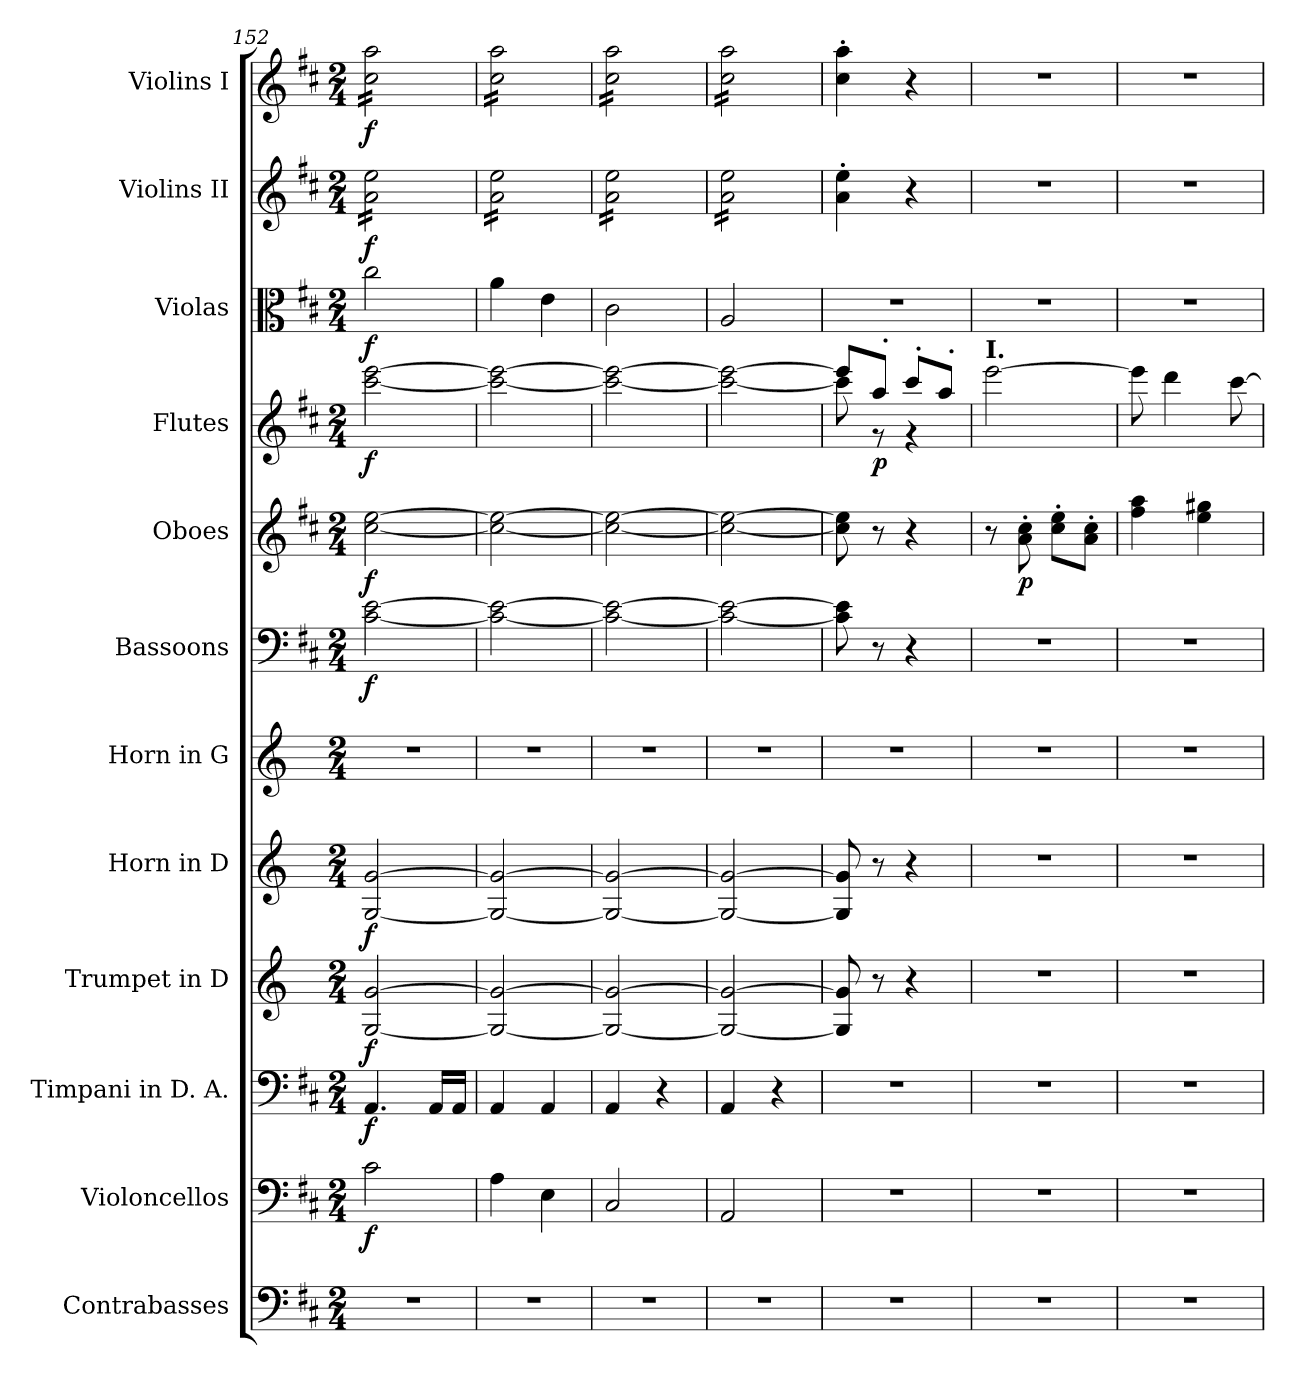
**kern	**kern	**dynam	**kern	**dynam	**kern	**dynam	**kern	**dynam	**kern	**kern	**dynam	**kern	**dynam	**kern	**dynam	**kern	**dynam	**kern	**dynam	**kern	**dynam
*part12	*part11	*part11	*part10	*part10	*part9	*part9	*part8	*part8	*part7	*part6	*part6	*part5	*part5	*part4	*part4	*part3	*part3	*part2	*part2	*part1	*part1
*staff12	*staff11	*staff11	*staff10	*staff10	*staff9	*staff9	*staff8	*staff8	*staff7	*staff6	*staff6	*staff5	*staff5	*staff4	*staff4	*staff3	*staff3	*staff2	*staff2	*staff1	*staff1
*I"Contrabasses	*I"Violoncellos	*	*I"Timpani in D. A.	*	*I"Trumpet in D	*	*I"Horn in D	*	*I"Horn in G	*I"Bassoons	*	*I"Oboes	*	*I"Flutes	*	*I"Violas	*	*I"Violins II	*	*I"Violins I	*
*I'Cb.	*I'Vc.	*	*	*	*	*	*	*	*	*I'Bsn.	*	*I'Ob.	*	*I'Fl.	*	*I'Vla.	*	*I'Vln. II	*	*I'Vln. I	*
*clefF4	*clefF4	*	*clefF4	*	*clefG2	*	*clefG2	*	*clefG2	*clefF4	*	*clefG2	*	*clefG2	*	*clefC3	*	*clefG2	*	*clefG2	*
*ITrd7c12	*	*	*	*	*ITrd-1c-2	*	*ITrd6c10	*	*ITrd3c5	*	*	*	*	*	*	*	*	*	*	*	*
*k[f#c#]	*k[f#c#]	*	*k[f#c#]	*	*k[f#c#]	*	*k[f#c#]	*	*k[f#]	*k[f#c#]	*	*k[f#c#]	*	*k[f#c#]	*	*k[f#c#]	*	*k[f#c#]	*	*k[f#c#]	*
*M2/4	*M2/4	*	*M2/4	*	*M2/4	*	*M2/4	*	*M2/4	*M2/4	*	*M2/4	*	*M2/4	*	*M2/4	*	*M2/4	*	*M2/4	*
=152	=152	=152	=152	=152	=152	=152	=152	=152	=152	=152	=152	=152	=152	=152	=152	=152	=152	=152	=152	=152	=152
!	!	!LO:DY:b	!	!LO:DY:b	!	!LO:DY:b	!	!LO:DY:b	!	!	!LO:DY:b	!	!LO:DY:b	!	!LO:DY:b	!	!LO:DY:b	!	!LO:DY:b	!	!LO:DY:b
*	*	*	*	*	*	*	*	*	*	*	*	*	*	*	*	*	*	*tremolo	*	*	*
*	*	*	*	*	*	*	*	*	*	*	*	*	*	*	*	*	*	*	*	*tremolo	*
2r	2c#\	f	4.AA/	f	[2A/ [2a/	f	[2AA/ [2A/	f	2r	[2c#\ [2e\	f	[2cc#\ [2ee\	f	[2ccc#\ [2eee\	f	2cc#\	f	16a\ 16ee\LL	f	16cc#\ 16aa\LL	f
.	.	.	.	.	.	.	.	.	.	.	.	.	.	.	.	.	.	16a\ 16ee\	.	16cc#\ 16aa\	.
.	.	.	.	.	.	.	.	.	.	.	.	.	.	.	.	.	.	16a\ 16ee\	.	16cc#\ 16aa\	.
.	.	.	.	.	.	.	.	.	.	.	.	.	.	.	.	.	.	16a\ 16ee\	.	16cc#\ 16aa\	.
.	.	.	.	.	.	.	.	.	.	.	.	.	.	.	.	.	.	16a\ 16ee\	.	16cc#\ 16aa\	.
.	.	.	.	.	.	.	.	.	.	.	.	.	.	.	.	.	.	16a\ 16ee\	.	16cc#\ 16aa\	.
.	.	.	16AA/LL	.	.	.	.	.	.	.	.	.	.	.	.	.	.	16a\ 16ee\	.	16cc#\ 16aa\	.
.	.	.	16AA/JJ	.	.	.	.	.	.	.	.	.	.	.	.	.	.	16a\ 16ee\JJ	.	16cc#\ 16aa\JJ	.
=153	=153	=153	=153	=153	=153	=153	=153	=153	=153	=153	=153	=153	=153	=153	=153	=153	=153	=153	=153	=153	=153
2r	4A\	.	4AA/	.	2A/_ 2a/_	.	2AA/_ 2A/_	.	2r	2c#\_ 2e\_	.	2cc#\_ 2ee\_	.	2ccc#\_ 2eee\_	.	4a\	.	16a\ 16ee\LL	.	16cc#\ 16aa\LL	.
.	.	.	.	.	.	.	.	.	.	.	.	.	.	.	.	.	.	16a\ 16ee\	.	16cc#\ 16aa\	.
.	.	.	.	.	.	.	.	.	.	.	.	.	.	.	.	.	.	16a\ 16ee\	.	16cc#\ 16aa\	.
.	.	.	.	.	.	.	.	.	.	.	.	.	.	.	.	.	.	16a\ 16ee\	.	16cc#\ 16aa\	.
.	4E\	.	4AA/	.	.	.	.	.	.	.	.	.	.	.	.	4e\	.	16a\ 16ee\	.	16cc#\ 16aa\	.
.	.	.	.	.	.	.	.	.	.	.	.	.	.	.	.	.	.	16a\ 16ee\	.	16cc#\ 16aa\	.
.	.	.	.	.	.	.	.	.	.	.	.	.	.	.	.	.	.	16a\ 16ee\	.	16cc#\ 16aa\	.
.	.	.	.	.	.	.	.	.	.	.	.	.	.	.	.	.	.	16a\ 16ee\JJ	.	16cc#\ 16aa\JJ	.
=154	=154	=154	=154	=154	=154	=154	=154	=154	=154	=154	=154	=154	=154	=154	=154	=154	=154	=154	=154	=154	=154
2r	2C#/	.	4AA/	.	2A/_ 2a/_	.	2AA/_ 2A/_	.	2r	2c#\_ 2e\_	.	2cc#\_ 2ee\_	.	2ccc#\_ 2eee\_	.	2c#\	.	16a\ 16ee\LL	.	16cc#\ 16aa\LL	.
.	.	.	.	.	.	.	.	.	.	.	.	.	.	.	.	.	.	16a\ 16ee\	.	16cc#\ 16aa\	.
.	.	.	.	.	.	.	.	.	.	.	.	.	.	.	.	.	.	16a\ 16ee\	.	16cc#\ 16aa\	.
.	.	.	.	.	.	.	.	.	.	.	.	.	.	.	.	.	.	16a\ 16ee\	.	16cc#\ 16aa\	.
.	.	.	4r	.	.	.	.	.	.	.	.	.	.	.	.	.	.	16a\ 16ee\	.	16cc#\ 16aa\	.
.	.	.	.	.	.	.	.	.	.	.	.	.	.	.	.	.	.	16a\ 16ee\	.	16cc#\ 16aa\	.
.	.	.	.	.	.	.	.	.	.	.	.	.	.	.	.	.	.	16a\ 16ee\	.	16cc#\ 16aa\	.
.	.	.	.	.	.	.	.	.	.	.	.	.	.	.	.	.	.	16a\ 16ee\JJ	.	16cc#\ 16aa\JJ	.
=155	=155	=155	=155	=155	=155	=155	=155	=155	=155	=155	=155	=155	=155	=155	=155	=155	=155	=155	=155	=155	=155
2r	2AA/	.	4AA/	.	2A/_ 2a/_	.	2AA/_ 2A/_	.	2r	2c#\_ 2e\_	.	2cc#\_ 2ee\_	.	2ccc#\_ 2eee\_	.	2A/	.	16a\ 16ee\LL	.	16cc#\ 16aa\LL	.
.	.	.	.	.	.	.	.	.	.	.	.	.	.	.	.	.	.	16a\ 16ee\	.	16cc#\ 16aa\	.
.	.	.	.	.	.	.	.	.	.	.	.	.	.	.	.	.	.	16a\ 16ee\	.	16cc#\ 16aa\	.
.	.	.	.	.	.	.	.	.	.	.	.	.	.	.	.	.	.	16a\ 16ee\	.	16cc#\ 16aa\	.
.	.	.	4r	.	.	.	.	.	.	.	.	.	.	.	.	.	.	16a\ 16ee\	.	16cc#\ 16aa\	.
.	.	.	.	.	.	.	.	.	.	.	.	.	.	.	.	.	.	16a\ 16ee\	.	16cc#\ 16aa\	.
.	.	.	.	.	.	.	.	.	.	.	.	.	.	.	.	.	.	16a\ 16ee\	.	16cc#\ 16aa\	.
.	.	.	.	.	.	.	.	.	.	.	.	.	.	.	.	.	.	16a\ 16ee\JJ	.	16cc#\ 16aa\JJ	.
*	*	*	*	*	*	*	*	*	*	*	*	*	*	*	*	*	*	*	*	*Xtremolo	*
*	*	*	*	*	*	*	*	*	*	*	*	*	*	*	*	*	*	*Xtremolo	*	*	*
!!LO:PB:g=z
=156	=156	=156	=156	=156	=156	=156	=156	=156	=156	=156	=156	=156	=156	=156	=156	=156	=156	=156	=156	=156	=156
*	*	*	*	*	*	*	*	*	*	*	*	*	*	*^	*	*	*	*	*	*	*
2r	2r	.	2r	.	8A/] 8a/]	.	8AA/] 8A/]	.	2r	8c#\] 8e\]	.	8cc#\] 8ee\]	.	8eee/L]	8ccc#\]	.	2r	.	4a\' 4ee\'	.	4cc#\' 4aa\'	.
!	!	!	!	!	!	!	!	!	!	!	!	!	!	!	!	!LO:DY:b	!	!	!	!	!	!
.	.	.	.	.	8r	.	8r	.	.	8r	.	8r	.	8aa'/J	8r	p	.	.	.	.	.	.
.	.	.	.	.	4r	.	4r	.	.	4r	.	4r	.	8ccc#'/L	4r	.	.	.	4r	.	4r	.
.	.	.	.	.	.	.	.	.	.	.	.	.	.	8aa'/J	.	.	.	.	.	.	.	.
*	*	*	*	*	*	*	*	*	*	*	*	*	*	*v	*v	*	*	*	*	*	*	*
=157	=157	=157	=157	=157	=157	=157	=157	=157	=157	=157	=157	=157	=157	=157	=157	=157	=157	=157	=157	=157	=157
!	!	!	!	!	!	!	!	!	!	!	!	!	!	!LO:TX:a:B:t=I.	!	!	!	!	!	!	!
2r	2r	.	2r	.	2r	.	2r	.	2r	2r	.	8r	.	[2eee\	.	2r	.	2r	.	2r	.
!	!	!	!	!	!	!	!	!	!	!	!	!	!LO:DY:b	!	!	!	!	!	!	!	!
.	.	.	.	.	.	.	.	.	.	.	.	8a\' 8cc#\'	p	.	.	.	.	.	.	.	.
.	.	.	.	.	.	.	.	.	.	.	.	8cc#\' 8ee\'L	.	.	.	.	.	.	.	.	.
.	.	.	.	.	.	.	.	.	.	.	.	8a\' 8cc#\'J	.	.	.	.	.	.	.	.	.
=158	=158	=158	=158	=158	=158	=158	=158	=158	=158	=158	=158	=158	=158	=158	=158	=158	=158	=158	=158	=158	=158
2r	2r	.	2r	.	2r	.	2r	.	2r	2r	.	4ff#\ 4aa\	.	8eee\]	.	2r	.	2r	.	2r	.
.	.	.	.	.	.	.	.	.	.	.	.	.	.	4ddd\	.	.	.	.	.	.	.
.	.	.	.	.	.	.	.	.	.	.	.	4ee\ 4gg#X\	.	.	.	.	.	.	.	.	.
.	.	.	.	.	.	.	.	.	.	.	.	.	.	[8ccc#\	.	.	.	.	.	.	.
=	=	=	=	=	=	=	=	=	=	=	=	=	=	=	=	=	=	=	=	=	=
*-	*-	*-	*-	*-	*-	*-	*-	*-	*-	*-	*-	*-	*-	*-	*-	*-	*-	*-	*-	*-	*-
